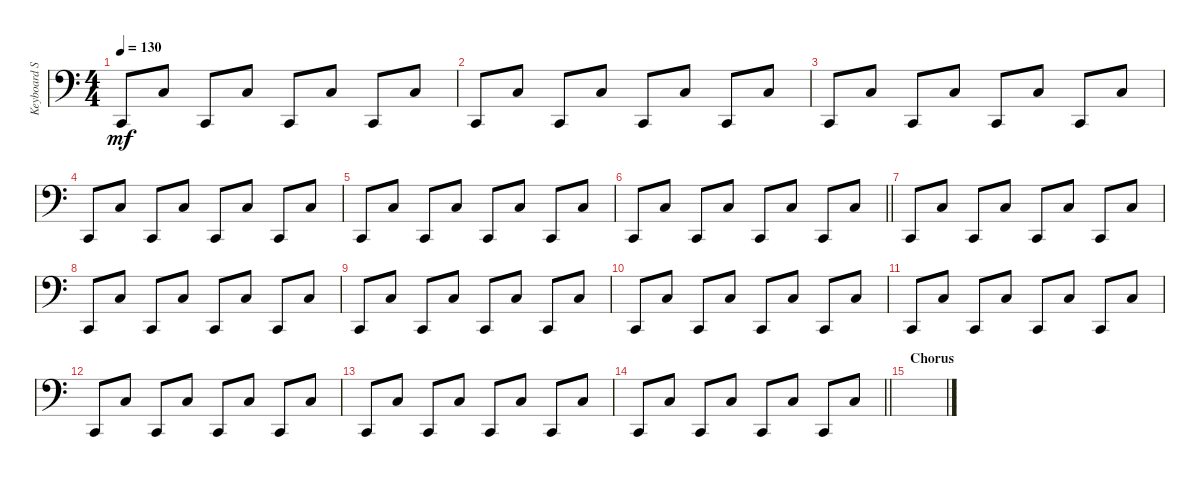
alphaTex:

\track ("Keyboard Synth" "Keyboard S") {instrument lead2sawtooth}
\staff {score}
\tuning (G2 D2 A1 E1 B0) {hide}
\ts (4 4)
\tempo 130
\clef f4
\ks c
3.3.8{dy mf} 15.3.8 3.3.8 15.3.8 3.3.8 15.3.8 3.3.8 15.3.8 |
3.3.8 15.3.8 3.3.8 15.3.8 3.3.8 15.3.8 3.3.8 15.3.8 |
3.3.8 15.3.8 3.3.8 15.3.8 3.3.8 15.3.8 3.3.8 15.3.8 |
3.3.8 15.3.8 3.3.8 15.3.8 3.3.8 15.3.8 3.3.8 15.3.8 |
3.3.8 15.3.8 3.3.8 15.3.8 3.3.8 15.3.8 3.3.8 15.3.8 |
\barLineRight lightlight
3.3.8 15.3.8 3.3.8 15.3.8 3.3.8 15.3.8 3.3.8 15.3.8 |
3.3.8 15.3.8 3.3.8 15.3.8 3.3.8 15.3.8 3.3.8 15.3.8 |
3.3.8 15.3.8 3.3.8 15.3.8 3.3.8 15.3.8 3.3.8 15.3.8 |
3.3.8 15.3.8 3.3.8 15.3.8 3.3.8 15.3.8 3.3.8 15.3.8 |
3.3.8 15.3.8 3.3.8 15.3.8 3.3.8 15.3.8 3.3.8 15.3.8 |
3.3.8 15.3.8 3.3.8 15.3.8 3.3.8 15.3.8 3.3.8 15.3.8 |
3.3.8 15.3.8 3.3.8 15.3.8 3.3.8 15.3.8 3.3.8 15.3.8 |
3.3.8 15.3.8 3.3.8 15.3.8 3.3.8 15.3.8 3.3.8 15.3.8 |
\barLineRight lightlight
3.3.8 15.3.8 3.3.8 15.3.8 3.3.8 15.3.8 3.3.8 15.3.8 |
\section ("" "Chorus")
